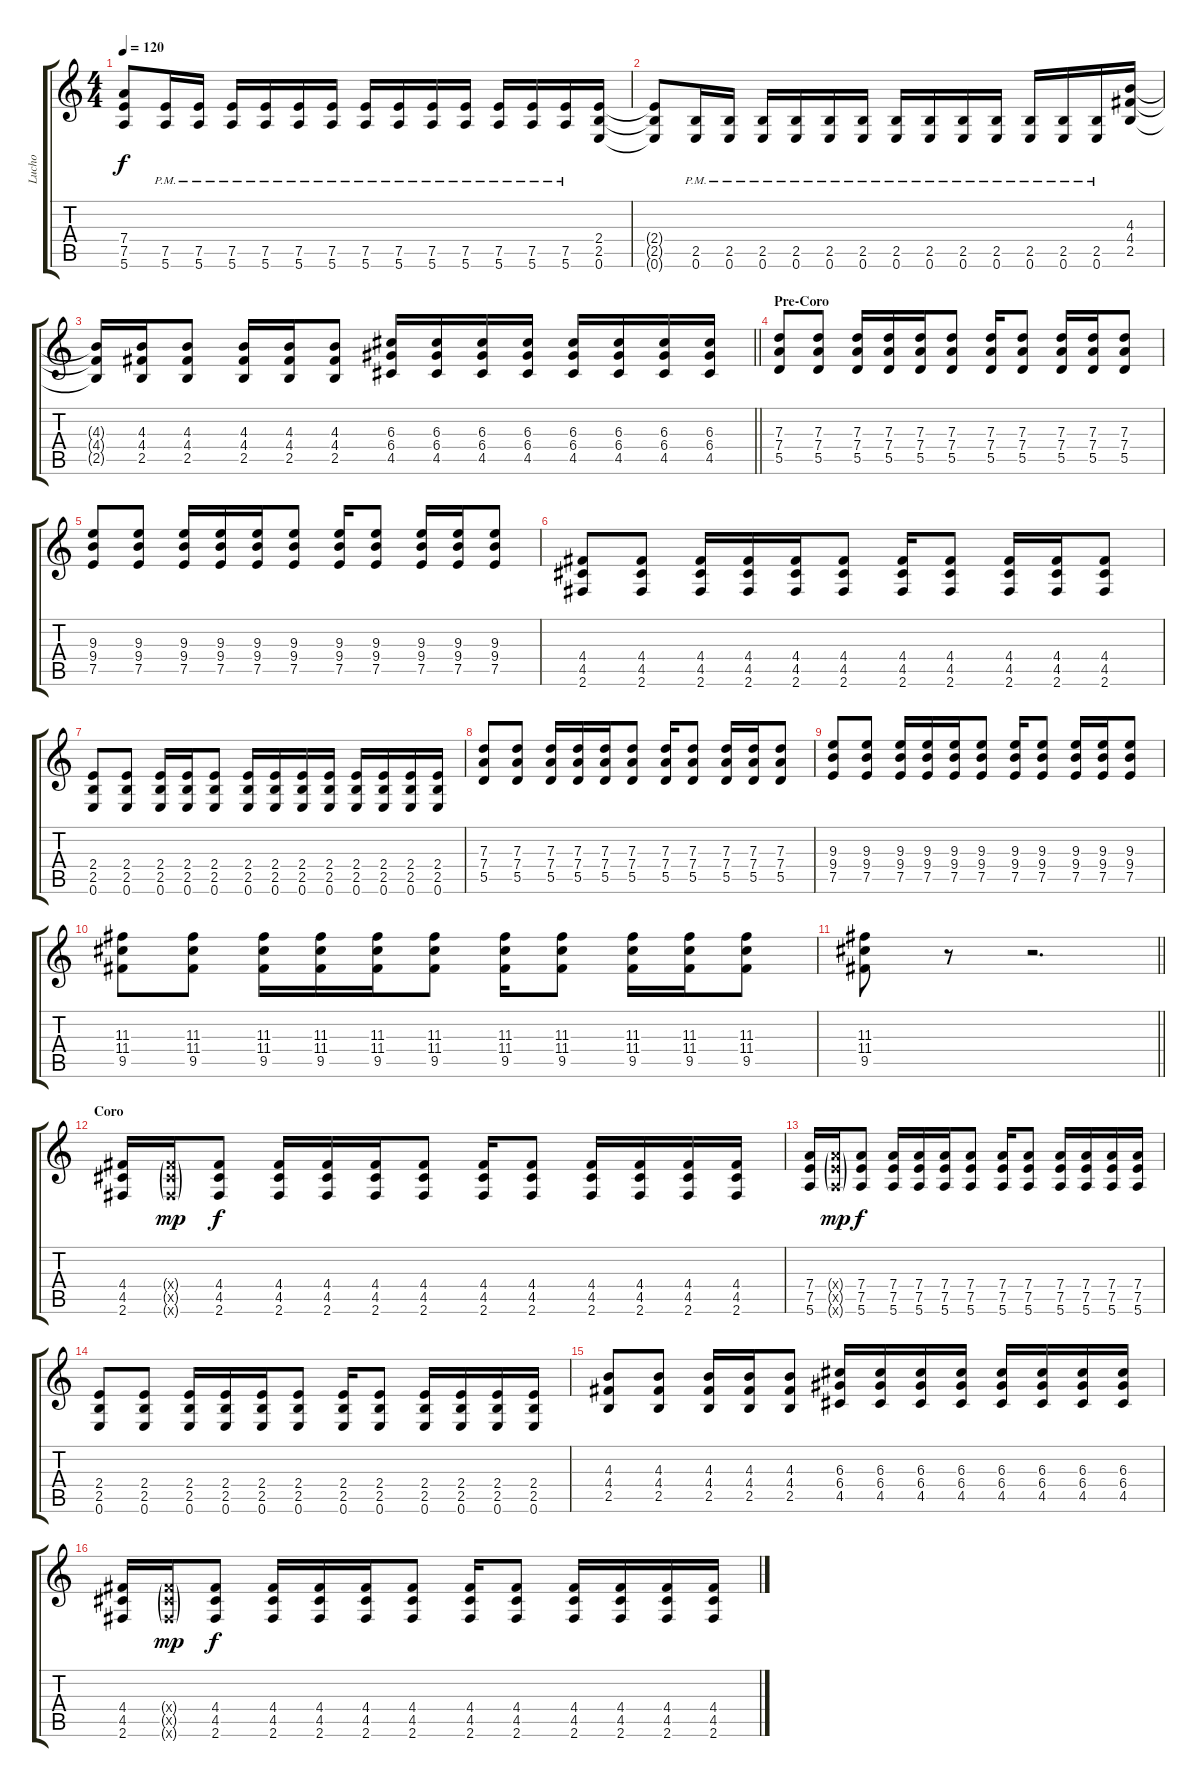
\track ("Lucho" "Lucho") {instrument distortionguitar}
\staff {score tabs}
\tuning (E4 B3 G3 D3 A2 E2) {hide}
\ts (4 4)
\tempo 120
\clef g2
\ks c
(7.4{t} 7.5{t} 5.6{t}).8{dy f} (7.5{pm} 5.6{pm}).16 (7.5{pm} 5.6{pm}).16 (7.5{pm} 5.6{pm}).16 (7.5{pm} 5.6{pm}).16 (7.5{pm} 5.6{pm}).16 (7.5{pm} 5.6{pm}).16 (7.5{pm} 5.6{pm}).16 (7.5{pm} 5.6{pm}).16 (7.5{pm} 5.6{pm}).16 (7.5{pm} 5.6{pm}).16 (7.5{pm} 5.6{pm}).16 (7.5{pm} 5.6{pm}).16 (7.5{pm} 5.6{pm}).16 (2.4 2.5 0.6).16 |
(2.4{t} 2.5{t} 0.6{t}).8 (2.5{pm} 0.6{pm}).16 (2.5{pm} 0.6{pm}).16 (2.5{pm} 0.6{pm}).16 (2.5{pm} 0.6{pm}).16 (2.5{pm} 0.6{pm}).16 (2.5{pm} 0.6{pm}).16 (2.5{pm} 0.6{pm}).16 (2.5{pm} 0.6{pm}).16 (2.5{pm} 0.6{pm}).16 (2.5{pm} 0.6{pm}).16 (2.5{pm} 0.6{pm}).16 (2.5{pm} 0.6{pm}).16 (2.5{pm} 0.6{pm}).16 (4.3 4.4 2.5).16 |
\barLineRight lightlight
(4.3{t} 4.4{t} 2.5{t}).16 (4.3 4.4 2.5).16 (4.3 4.4 2.5).8 (4.3 4.4 2.5).16 (4.3 4.4 2.5).16 (4.3 4.4 2.5).8 (6.3 6.4 4.5).16 (6.3 6.4 4.5).16 (6.3 6.4 4.5).16 (6.3 6.4 4.5).16 (6.3 6.4 4.5).16 (6.3 6.4 4.5).16 (6.3 6.4 4.5).16 (6.3 6.4 4.5).16 |
\section ("" "Pre-Coro")
(7.3 7.4 5.5).8 (7.3 7.4 5.5).8 (7.3 7.4 5.5).16 (7.3 7.4 5.5).16 (7.3 7.4 5.5).16 (7.3 7.4 5.5).8 (7.3 7.4 5.5).16 (7.3 7.4 5.5).8 (7.3 7.4 5.5).16 (7.3 7.4 5.5).16 (7.3 7.4 5.5).8 |
(9.3 9.4 7.5).8 (9.3 9.4 7.5).8 (9.3 9.4 7.5).16 (9.3 9.4 7.5).16 (9.3 9.4 7.5).16 (9.3 9.4 7.5).8 (9.3 9.4 7.5).16 (9.3 9.4 7.5).8 (9.3 9.4 7.5).16 (9.3 9.4 7.5).16 (9.3 9.4 7.5).8 |
(4.4 4.5 2.6).8 (4.4 4.5 2.6).8 (4.4 4.5 2.6).16 (4.4 4.5 2.6).16 (4.4 4.5 2.6).16 (4.4 4.5 2.6).8 (4.4 4.5 2.6).16 (4.4 4.5 2.6).8 (4.4 4.5 2.6).16 (4.4 4.5 2.6).16 (4.4 4.5 2.6).8 |
(2.4 2.5 0.6).8 (2.4 2.5 0.6).8 (2.4 2.5 0.6).16 (2.4 2.5 0.6).16 (2.4 2.5 0.6).8 (2.4 2.5 0.6).16 (2.4 2.5 0.6).16 (2.4 2.5 0.6).16 (2.4 2.5 0.6).16 (2.4 2.5 0.6).16 (2.4 2.5 0.6).16 (2.4 2.5 0.6).16 (2.4 2.5 0.6).16 |
(7.3 7.4 5.5).8 (7.3 7.4 5.5).8 (7.3 7.4 5.5).16 (7.3 7.4 5.5).16 (7.3 7.4 5.5).16 (7.3 7.4 5.5).8 (7.3 7.4 5.5).16 (7.3 7.4 5.5).8 (7.3 7.4 5.5).16 (7.3 7.4 5.5).16 (7.3 7.4 5.5).8 |
(9.3 9.4 7.5).8 (9.3 9.4 7.5).8 (9.3 9.4 7.5).16 (9.3 9.4 7.5).16 (9.3 9.4 7.5).16 (9.3 9.4 7.5).8 (9.3 9.4 7.5).16 (9.3 9.4 7.5).8 (9.3 9.4 7.5).16 (9.3 9.4 7.5).16 (9.3 9.4 7.5).8 |
(11.3 11.4 9.5).8 (11.3 11.4 9.5).8 (11.3 11.4 9.5).16 (11.3 11.4 9.5).16 (11.3 11.4 9.5).16 (11.3 11.4 9.5).8 (11.3 11.4 9.5).16 (11.3 11.4 9.5).8 (11.3 11.4 9.5).16 (11.3 11.4 9.5).16 (11.3 11.4 9.5).8 |
\barLineRight lightlight
(11.3 11.4 9.5).8 r.8 r.2{d} |
\section ("" "Coro")
(4.4 4.5 2.6).16 (4.4{g x} 4.5{g x} 2.6{g x}).16{dy mp} (4.4 4.5 2.6).8{dy f} (4.4 4.5 2.6).16 (4.4 4.5 2.6).16 (4.4 4.5 2.6).16 (4.4 4.5 2.6).8 (4.4 4.5 2.6).16 (4.4 4.5 2.6).8 (4.4 4.5 2.6).16 (4.4 4.5 2.6).16 (4.4 4.5 2.6).16 (4.4 4.5 2.6).16 |
(7.4 7.5 5.6).16 (7.4{g x} 7.5{g x} 5.6{g x}).16{dy mp} (7.4 7.5 5.6).8{dy f} (7.4 7.5 5.6).16 (7.4 7.5 5.6).16 (7.4 7.5 5.6).16 (7.4 7.5 5.6).8 (7.4 7.5 5.6).16 (7.4 7.5 5.6).8 (7.4 7.5 5.6).16 (7.4 7.5 5.6).16 (7.4 7.5 5.6).16 (7.4 7.5 5.6).16 |
(2.4 2.5 0.6).8 (2.4 2.5 0.6).8 (2.4 2.5 0.6).16 (2.4 2.5 0.6).16 (2.4 2.5 0.6).16 (2.4 2.5 0.6).8 (2.4 2.5 0.6).16 (2.4 2.5 0.6).8 (2.4 2.5 0.6).16 (2.4 2.5 0.6).16 (2.4 2.5 0.6).16 (2.4 2.5 0.6).16 |
(4.3 4.4 2.5).8 (4.3 4.4 2.5).8 (4.3 4.4 2.5).16 (4.3 4.4 2.5).16 (4.3 4.4 2.5).8 (6.3 6.4 4.5).16 (6.3 6.4 4.5).16 (6.3 6.4 4.5).16 (6.3 6.4 4.5).16 (6.3 6.4 4.5).16 (6.3 6.4 4.5).16 (6.3 6.4 4.5).16 (6.3 6.4 4.5).16 |
(4.4 4.5 2.6).16 (4.4{g x} 4.5{g x} 2.6{g x}).16{dy mp} (4.4 4.5 2.6).8{dy f} (4.4 4.5 2.6).16 (4.4 4.5 2.6).16 (4.4 4.5 2.6).16 (4.4 4.5 2.6).8 (4.4 4.5 2.6).16 (4.4 4.5 2.6).8 (4.4 4.5 2.6).16 (4.4 4.5 2.6).16 (4.4 4.5 2.6).16 (4.4 4.5 2.6).16
